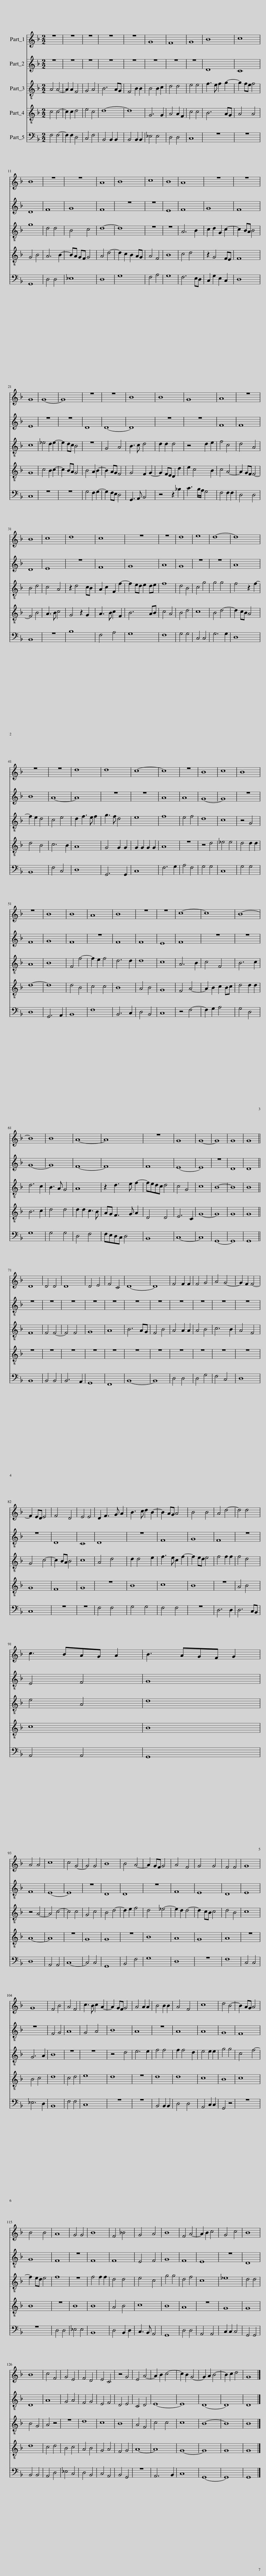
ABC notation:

X:1
%%score 1 2 3 4 5
L:1/8
M:2/2
I:linebreak $
K:F
V:1 treble
V:2 treble
V:3 treble-8
V:4 treble-8
V:5 bass
V:1
 z8 | z8 | z8 | z8 | z8 | %5
 G8 | F8 | G8 | B8 | c8 |$ %10
 B8 | z8 | z8 | A8 | B8 | %15
 c8 | B8 | A8 | z8 | z8 |$ %20
 G8 | G8- | G8 | z8 | z8 | %25
 B8 | B8 | G8 | A8 | z8 |$ %30
 B8 | c8 | d8 | c8 | z8 | %35
 z8 | d8 | e8 | d8- | d8 |$ %40
 z8 | z8 | d8 | d8 | c8- | %45
 c8 | z8 | B8 | c8 | B8 |$ %50
 z8 | B8 | B8 | A8 | B8 | %55
 z8 | z8 | c8- | c8 | B8- |$ %60
 B8 | B8 | A8- | A8 | z8 | %65
 G8 | G8- | G8 | G8 | G8 ||$ %70
 D8 | D4 D4 | D8 | D4 E4 | F4 C4 | %75
 D8- | D8 | F4 F2 F2 | F4 G4 | A4 G4- | %80
 G2 F2 F4- |$ F2 ED E4 | F4 D4 | E4 E4 | D2 F3 G A2 | %85
 B3 c d2 B2- | B2 AG A4 | B4 B4 | A4 d4- | d4 d4 |$ %90
 c3 BAG A2 | B3 AGF G2 |$ A4 A4 | c8 | c4 G4- | %95
 G4 G4 | B8 | B4 A4- | A2 GF G4 | A4 F4 | %100
 G4 G4 | F4 F4 | G8 |$ G8 | F4 B4 | %105
 A4 F4 | c3 B c2 A2- | A2 GF G4 | A4 A2 A2 | B4 B2 B2 | %110
 A4 F4 | c8 | d4 B4- | B2 AG A4 |$ B4 B4 | %115
 A8 | G4 G4 | B8 | F4 _B4 | G4 A4 | %120
 B8 | F4 A4- | A2 B2 c4 | G4 c4 | B8 |$ %125
 B8 | c4 F4 | G4 E4 | F4 D4 | E4 C4 | %130
 z4 G4 | E4 A4- | A2 B2 c4- | c2 B2 G4- | G2 A2 B4- | %135
 B2 c2 d4 | G8 |] %137
V:2
 z8 | z8 | z8 | z8 | z8 | %5
 z8 | z8 | z8 | D8 | C8 |$ %10
 D8 | F8 | G8 | F8 | z8 | %15
 z8 | E8 | F8 | G8 | F8 |$ %20
 E8 | z8 | z8 | D8 | D8- | %25
 D8 | z8 | z8 | F8 | F8 |$ %30
 D8 | E8 | z8 | F8 | G8 | %35
 A8 | G8 | z8 | z8 | A8 |$ %40
 B8 | A8- | A8 | z8 | z8 | %45
 A8 | A8 | G8- | G8 | z8 |$ %50
 F8 | G8 | F8 | z8 | F8 | %55
 F8 | E8 | F8 | z8 | z8 |$ %60
 G8- | G8 | F8- | F8 | F8 | %65
 E8- | E8 | z8 | D8 | D8 ||$ %70
 z8 | z8 | z8 | z8 | z8 | %75
 z8 | z8 | z8 | z8 | z8 | %80
 z8 |$ z8 | D,8 | C,8 | D,8 | %85
 z8 | F,8 | G,8 | F,8 | z8 |$ %90
 E,4 F,4 | G,8 |$ F,8 | E,8- | E,8 | %95
 z8 | D,8 | D,8 | z8 | F,8 | %100
 E,8 | D,8 | E,8 |$ z8 | F,4 G,4 | %105
 A,8 | G,4 A,4 | B,8 | A,8 | z8 | %110
 A,8 | A,8 | G,8 | F,8 |$ G,8 | %115
 F,8 | z8 | F,8 | F,8 | E,4 F,4 | %120
 G,8 | F,8 | E,8 | z8 | D,8 |$ %125
 D,8 | A,8 | G,4 A,4 | F,4 G,4 | E,4 F,4 | %130
 D,4 E,4 | C,4 D,4 | E,8- | E,8 | D,8- | %135
 D,8 | D,8 |] %137
V:3
 A4 A4- | A2 A2 F4 | G4 A4 | B6 AG | F4 B2 B2 | %5
 B4 B2 c2 | d4 d4 | e4 e4 | f3 e f2 g2- | g2 fe f4 |$ %10
 g8 | d4 d4 | B4 c4 | d8- | d8 | %15
 z8 | z8 | A6 B2 | c2 d2 G2 c2- | c2 BA B4 |$ %20
 c8 | _e4 d2 e2- | e2 dc B4 | z8 | G4 A4 | %25
 B3 c d4 | d2 d2 d4 | z4 d2 e2 | f4 c4 | d4 A4 |$ %30
 B4 d4 | c4 A4 | z2 d4 cB | A2 c2 F2 f2- | f2 ed e2 de | %35
 f8 | d4 B4 | c4 g4 | g4 g4 | f4 z2 f2- |$ %40
 f2 e2 d4 | c4 e4 | d2 f3 e f2 | g3 f d4 | e8 | %45
 f8 | e4 f4 | d8 | c8 | z4 G4 |$ %50
 A8 | B8 | F4 f4- | f2 e2 f4 | d6 d2 | %55
 d8 | c8 | A6 B2 | c4 F4 | B6 c2 |$ %60
 d6 c2 | B3 A G4 | A8 | z2 d3 e f2- | fedc d4 | %65
 c4 G4 | c8 | B8- | B8 | B8 ||$ %70
 F8 | F4 F4- | F4 F4 | G8 | A8 | %75
 B6 AG | F4 B4 | A4 A2 A2 | A4 B4 | c6 B2 | %80
 A4 F4 |$ G4 c4- | c2 BA B4 | c8 | A4 d4 | %85
 d2 d4 e2 | f3 e c2 f2- | f2 ed e4 | f4 f2 f2 | f4 d4 |$ %90
 e4 A4 | d8 |$ z4 A4- | A4 c4- | c4 c4 | %95
 G4 c4 | B4 d4- | d2 e2 f4 | d4 _e4- | e2 d2 d4- | %100
 d2 cB c4 | d4 B4 | c8 |$ G6 A2 | B8 | %105
 z8 | z8 | z4 d4 | e6 e2 | f4 f4 | %110
 f2 f4 d2 | e4 e2 e2 | g4 g4 | c4 f4- |$ f2 ed e4 | %115
 f8 | z8 | f4 f2 f2 | d4 d4 | e4 c4 | %120
 g4 g4 | d4 f4 | c8 | _e8 | d4 d4 |$ %125
 B4 G4 | A4 z4 | z8 | d8 | c8 | %130
 B8 | A4 F4 | c4 c4 | c8 | B8- | %135
 B8 | B8 |] %137
V:4
 c4 c4- | c2 c2 d4 | e4 c4 | d8- | d8 | %5
 G6 G2 | A4 A2 F2 | c4 c4 | B6 AG | A4 A4 |$ %10
 G4 B4 | A6 B2- | BA GF G4 | A4 d4- | d2 c2 B2 AG | %15
 A4 F4 | B8 | c4 d4 | z2 G4 FE | F8 |$ %20
 G8 | c4 B2 c2- | c2 BA G4 | B4 A2 B2- | B2 AG F4 | %25
 G4 F2 G2- | G2 FE D2 d2 | e2 c4 B2 | c4 A4- | A2 GF F4- |$ %30
 F4 B4 | A3 B c4 | G4 z2 G2 | A3 B c2 F2 | B6 AB | %35
 c4 A4 | B4 d4 | c8 | B4 d4- | d2 cB A4 |$ %40
 d4 B4 | c6 B2 | A8 | G4 G2 G2 | G2 G2 G2 G2 | %45
 A8 | z8 | z4 d4 | _e4 e4 | d4 d2 d2 |$ %50
 d8- | d8 | d4 B4 | c4 c4 | B8 | %55
 A4 B4 | G8 | F4 A4- | A2 B2 c2 Bc | d4 d2 d2 |$ %60
 B6 c2 | d4 d4 | d2 d2 c3 B | AG F3 G A2 | D4 D4 | %65
 E6 C2 | G8- | G8 | G8 | G8 ||$ %70
 z8 | z8 | z8 | z8 | z8 | %75
 z8 | z8 | z8 | z8 | z8 | %80
 z8 |$ G8 | F8 | G8 | z8 | %85
 B8 | c8 | B8 | z8 | A4 B4 |$ %90
 c8 | B8 |$ A8- | A8 | z8 | %95
 G8 | G8 | z8 | B8 | A8 | %100
 G8 | A8 | z8 |$ B4 c4 | d8 | %105
 c4 d4 | e8 | d8 | z8 | d8 | %110
 d8 | c8 | B8 | c8 |$ B8 | %115
 z8 | B8 | B8 | A4 B4 | c8 | %120
 B8 | A8 | z8 | G8 | G8 |$ %125
 d8 | c4 d4 | B4 c4 | A4 B4 | G4 A4 | %130
 F4 G4 | A8- | A8 | G8- | G8 | %135
 G8 | G8 |] %137
V:5
 F,4 F,4- | F,2 F,2 D,4 | C,4 F,4 | B,,4 B,,2 B,,2 | B,,4 B,,2 B,,2 | %5
 _E,4 E,4 | D,4 D,4 | C,8 | z8 | z8 |$ %10
 G,,8 | D,4 D,4 | _E,8 | D,8 | G,8 | %15
 F,4 A,4 | G,8 | F,6 E,D, | C,2 G,2 E,2 C,2 | D,8 |$ %20
 C,8 | z8 | z8 | G,4 F,2 G,2- | G,2 F,E, D,4 | %25
 G,,3 A,, B,,4 | z4 z2 _B,2 | C3 B,/A,/ G,4 | F,4 F,2 F,2 | D,4 D,4 |$ %30
 B,,8 | z8 | B,8 | F,4 A,4 | G,8 | %35
 F,8 | G,4 G,4 | C,4 C,4 | G,6 G,2 | D,8 |$ %40
 B,,8 | F,4 C,4 | D,8 | G,,6 G,,2 | C,8 | %45
 F,6 G,2 | A,4 F,4 | G,4 G,4 | C,8 | G,4 G,4 |$ %50
 D,8 | G,,6 A,,2 | B,,8 | F,8 | B,,6 C,2 | %55
 D,4 B,,4 | C,8 | z4 F,4- | F,2 G,2 A,4 | G,4 D,4 |$ %60
 G,8 | G,4 G,4 | D,4 F,4 | F,E,D,C, D,4 | B,,8 | %65
 C,8- | C,8 | G,,8- | G,,8 | G,,8 ||$ %70
 B,,8 | B,,4 B,,4 | B,,6 A,,2 | G,,8 | F,,8 | %75
 B,,8- | B,,8 | D,4 D,4 | D,4 G,4 | F,4 C,4 | %80
 D,8 |$ C,8 | z8 | z8 | F,4 F,4 | %85
 G,4 G,4 | F,4 F,4 | z8 | D,6 D,2 | D,6 C,B,, |$ %90
 A,,4 A,,4 | G,,8 |$ D,8 | A,,4 A,,4 | C,8- | %95
 C,4 C,4 | G,,8 | B,,4 F,4 | G,8 | D,8 | %100
 z8 | F,8 | C,4 C,4 |$ _E,6 D,2 | B,,8 | %105
 F,4 F,4 | C,8 | z8 | z8 | B,,4 B,,2 B,,2 | %110
 D,4 D,4 | A,,4 C,2 C,2 | G,,4 z4 | z8 |$ z8 | %115
 D,4 D,4 | _E,4 E,4 | B,,8 | D,4 B,,2 D,2 | C,3 B,, A,,4 | %120
 G,,8 | D,4 D,4 | A,,4 A,,4 | C,2 C,2 C,4 | G,,4 G,,4 |$ %125
 B,,4 B,,4 | A,,4 D,4 | _E,4 C,4 | D,4 B,,4 | C,4 A,,4 | %130
 B,,4 G,,4 | z8 | A,,6 B,,2 | C,8 | G,,8- | %135
 G,,8 | G,,8 |] %137
